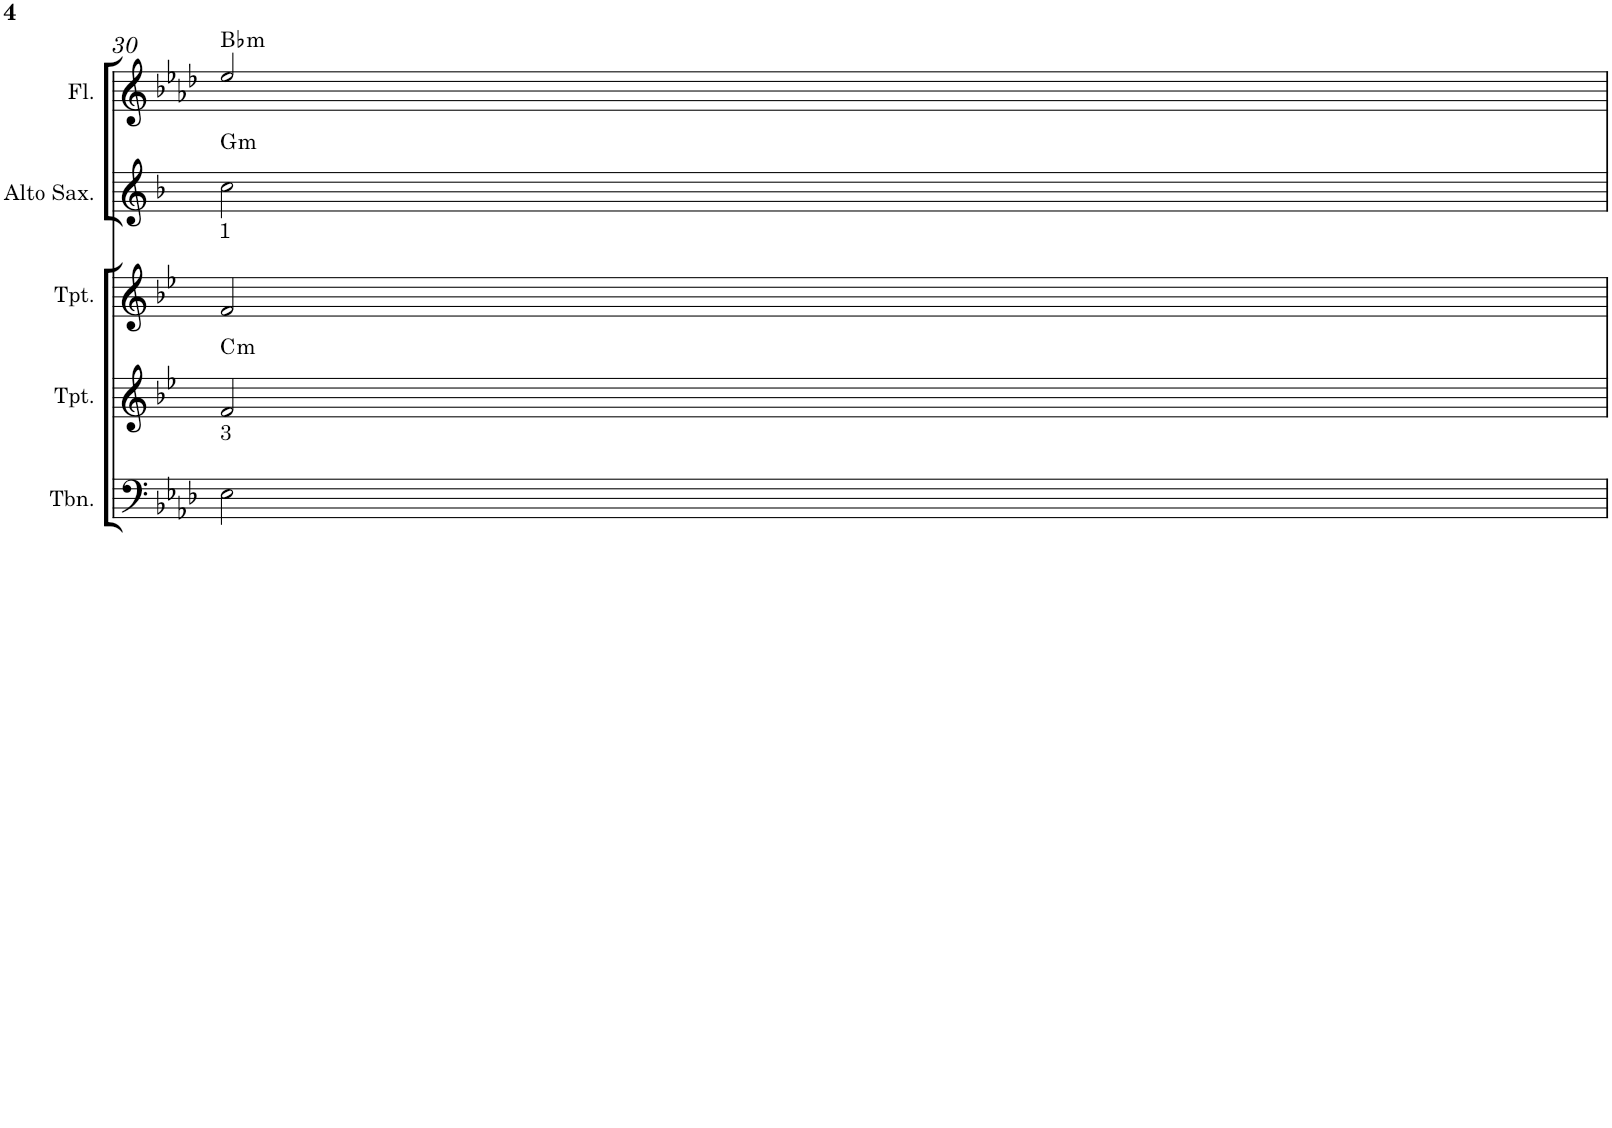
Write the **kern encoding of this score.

**kern	**kern	**harte	**kern	**kern	**harte	**kern	**harte
*part5	*part4	*part4	*part3	*part2	*part2	*part1	*part1
*staff5	*staff4	*	*staff3	*staff2	*	*staff1	*
*I"C clavF	*I"Bb	*	*I"Bb - Pirata	*I"Eb	*	*I"C clavG	*
!!LO:PB:g=z
*clefF4	*clefG2	*	*clefG2	*clefG2	*	*clefG2	*
*	*Trd1c2	*	*Trd1c2	*Trd5c9	*	*	*
*k[b-e-a-d-]	*k[b-e-]	*	*k[b-e-]	*k[b-]	*	*k[b-e-a-d-]	*
*A-:	*B-:	*	*B-:	*F:	*	*A-:	*
*M2/4	*M2/4	*	*M2/4	*M2/4	*	*M2/4	*
=30	=30	=30	=30	=30	=30	=30	=30
!	!	!	!LO:TX:a:t=1	!	!	!	!
!LO:TX:a:t=3	!	!LO:H:kt=m	!	!	!LO:H:kt=m	!	!LO:H:kt=m
2E-\	2f/	C:min	2f/	2cc\	G:min	2ee-/	Bb:min
=	=	=	=	=	=	=	=
*-	*-	*-	*-	*-	*-	*-	*-
